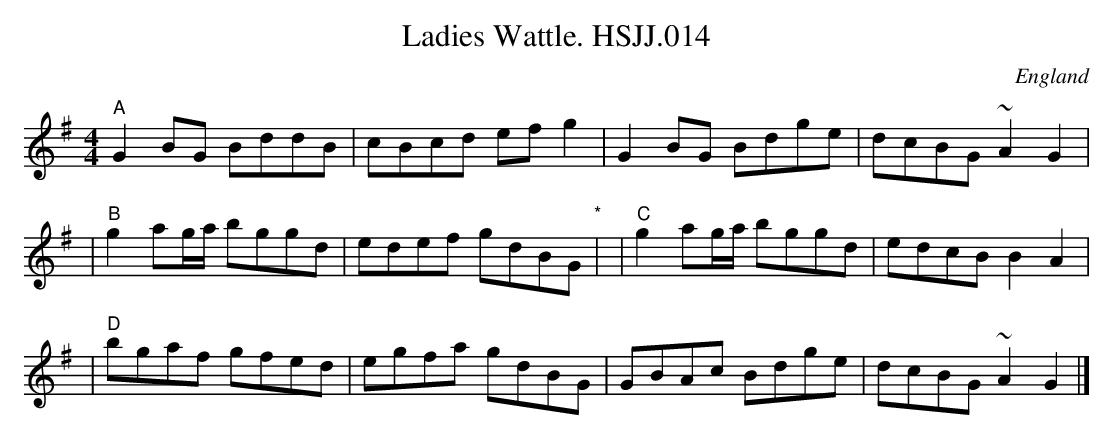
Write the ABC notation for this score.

X:1
T:Ladies Wattle. HSJJ.014
M:4/4
L:1/8
O:England
K:G
"A"G2BG BddB|cBcd efg2|G2BG Bdge|dcBG~A2G2|!
|"B"g2ag/a/ bggd|edef gdBG"*"|
|"C"g2ag/a/ bggd|edcBB2A2|!
|"D"bgaf gfed|egfa gdBG|GBAc Bdge|dcBG~A2G2|]
